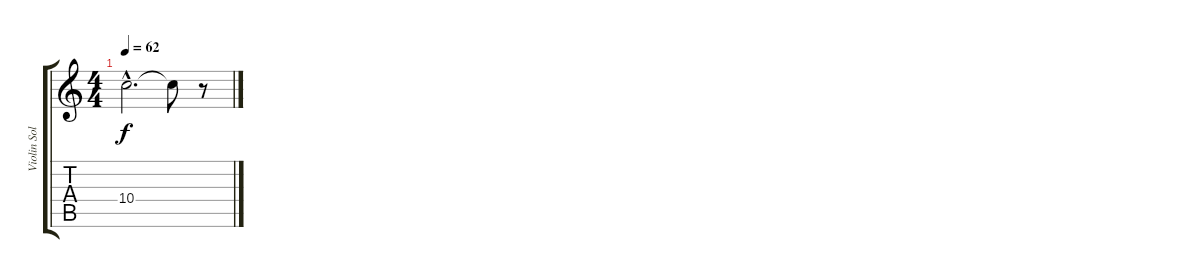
\track ("Violin Solo" "Violin Sol") {instrument distortionguitar}
\staff {score tabs}
\tuning (E4 B3 G3 D3 A2 E2) {hide}
\ts (4 4)
\tempo 62
\clef g2
\ks c
10.4{hac t}.2{d dy f} 10.4{t}.8 r.8
